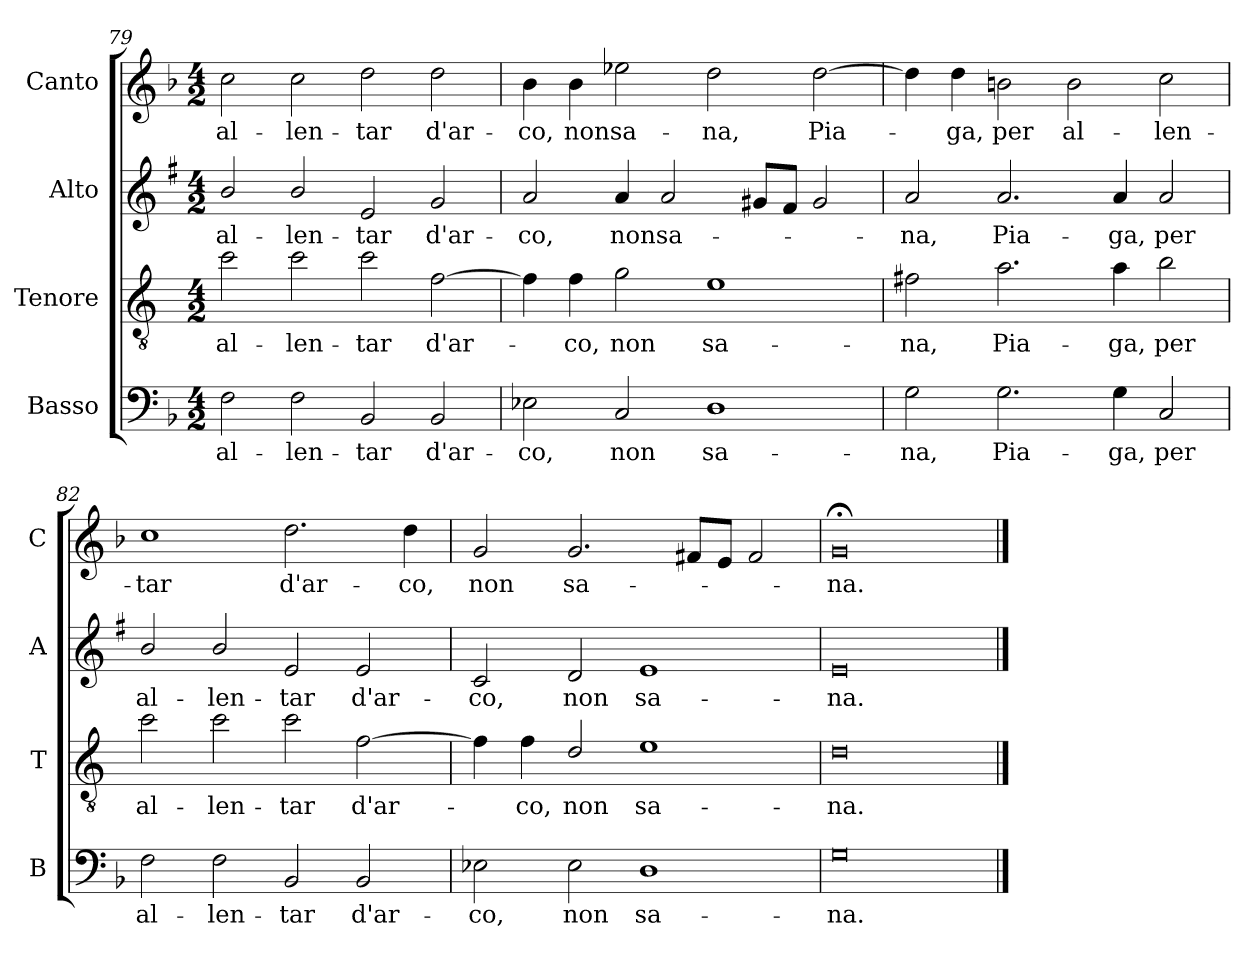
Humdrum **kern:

**kern	**text	**kern	**text	**kern	**text	**kern	**text
*part4	*part4	*part3	*part3	*part2	*part2	*part1	*part1
*staff4	*staff4	*staff3	*staff3	*staff2	*staff2	*staff1	*staff1
*I"Basso	*	*I"Tenore	*	*I"Alto	*	*I"Canto	*
*I'B	*	*I'T	*	*I'A	*	*I'C	*
*clefF4	*	*clefGv2	*	*clefG2	*	*clefG2	*
*	*	*ITrd4c7	*	*ITrd1c2	*	*	*
*k[b-]	*	*k[b-]	*	*k[b-]	*	*k[b-]	*
*F:	*	*F:	*	*F:	*	*F:	*
*M4/2	*	*M4/2	*	*M4/2	*	*M4/2	*
=79	=79	=79	=79	=79	=79	=79	=79
!	!LO:LY:b	!	!LO:LY:b	!	!LO:LY:b	!	!LO:LY:b
2F\	al-	2f\	al-	2a/	al-	2cc\	al-
!	!LO:LY:b	!	!LO:LY:b	!	!LO:LY:b	!	!LO:LY:b
2F\	-len-	2f\	-len-	2a/	-len-	2cc\	-len-
!	!LO:LY:b	!	!LO:LY:b	!	!LO:LY:b	!	!LO:LY:b
2BB-/	-tar	2f\	-tar	2d/	-tar	2dd\	-tar
!	!LO:LY:b	!	!LO:LY:b	!	!LO:LY:b	!	!LO:LY:b
2BB-/	d'ar-	[2B-\	d'ar-	2f/	d'ar-	2dd\	d'ar-
=80	=80	=80	=80	=80	=80	=80	=80
!	!LO:LY:b	!	!	!	!LO:LY:b	!	!LO:LY:b
2E-X\	-co,	4B-\]	.	2g/	-co,	4b-\	-co,
!	!	!	!LO:LY:b	!	!	!	!LO:LY:b
.	.	4B-\	-co,	.	.	4b-\	non
!	!LO:LY:b	!	!LO:LY:b	!	!LO:LY:b	!	!LO:LY:b
2C/	non	2c\	non	4g/	non	2ee-X\	sa-
!	!	!	!	!	!LO:LY:b	!	!
.	.	.	.	2g/	sa-	.	.
!	!LO:LY:b	!	!LO:LY:b	!	!	!	!LO:LY:b
1D	sa-	1A	sa-	.	.	2dd\	-na,
.	.	.	.	8f#X/L	.	.	.
.	.	.	.	8e/J	.	.	.
!	!	!	!	!	!	!	!LO:LY:b
.	.	.	.	2f#/	.	[2dd\	Pia-
!!LO:LB:g=z
=81	=81	=81	=81	=81	=81	=81	=81
!	!LO:LY:b	!	!LO:LY:b	!	!LO:LY:b	!	!
2G\	-na,	2Bn\	-na,	2g/	-na,	4dd\]	.
!	!	!	!	!	!	!	!LO:LY:b
.	.	.	.	.	.	4dd\	-ga,
!	!LO:LY:b	!	!LO:LY:b	!	!LO:LY:b	!	!LO:LY:b
2.G\	Pia-	2.d\	Pia-	2.g/	Pia-	2bn\	per
!	!	!	!	!	!	!	!LO:LY:b
.	.	.	.	.	.	2b\	al-
!	!LO:LY:b	!	!LO:LY:b	!	!LO:LY:b	!	!
4G\	-ga,	4d\	-ga,	4g/	-ga,	.	.
!	!LO:LY:b	!	!LO:LY:b	!	!LO:LY:b	!	!LO:LY:b
2C/	per	2e\	per	2g/	per	2cc\	-len-
=82	=82	=82	=82	=82	=82	=82	=82
!	!LO:LY:b	!	!LO:LY:b	!	!LO:LY:b	!	!LO:LY:b
2F\	al-	2f\	al-	2a/	al-	1cc	-tar
!	!LO:LY:b	!	!LO:LY:b	!	!LO:LY:b	!	!
2F\	-len-	2f\	-len-	2a/	-len-	.	.
!	!LO:LY:b	!	!LO:LY:b	!	!LO:LY:b	!	!LO:LY:b
2BB-/	-tar	2f\	-tar	2d/	-tar	2.dd\	d'ar-
!	!LO:LY:b	!	!LO:LY:b	!	!LO:LY:b	!	!
2BB-/	d'ar-	[2B-\	d'ar-	2d/	d'ar-	.	.
!	!	!	!	!	!	!	!LO:LY:b
.	.	.	.	.	.	4dd\	-co,
=83	=83	=83	=83	=83	=83	=83	=83
!	!LO:LY:b	!	!	!	!LO:LY:b	!	!LO:LY:b
2E-X\	-co,	4B-\]	.	2B-/	-co,	2g/	non
!	!	!	!LO:LY:b	!	!	!	!
.	.	4B-\	-co,	.	.	.	.
!	!LO:LY:b	!	!LO:LY:b	!	!LO:LY:b	!	!LO:LY:b
2E-\	non	2G/	non	2c/	non	2.g/	sa-
!	!LO:LY:b	!	!LO:LY:b	!	!LO:LY:b	!	!
1D	sa-	1A	sa-	1d	sa-	.	.
.	.	.	.	.	.	8f#X/L	.
.	.	.	.	.	.	8e/J	.
.	.	.	.	.	.	2f#/	.
=84	=84	=84	=84	=84	=84	=84	=84
!	!LO:LY:b	!	!LO:LY:b	!	!LO:LY:b	!	!LO:LY:b
0G	-na.	0G	-na.	0d	-na.	0g;<	-na.
==	==	==	==	==	==	==	==
*-	*-	*-	*-	*-	*-	*-	*-
